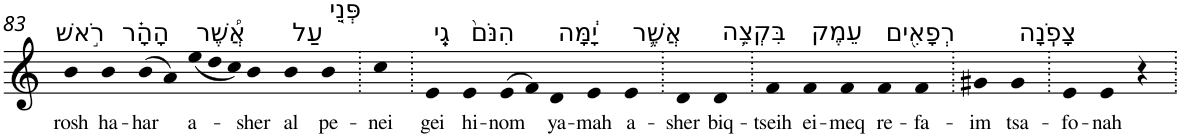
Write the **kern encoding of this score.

**kern	**text
*part1	*part1
*staff1	*staff1
*I"Piano	*
*I'Pno	*
!!LO:PB:g=z
*clefG2	*
*k[]	*
=83	=83
!LO:TX:a:t=רֹ֣אשׁ	!
!	!LO:LY:b
4b	rosh
!LO:TX:a:t=הָהָ֗ר	!
!	!LO:LY:b
4b	ha-
!	!LO:LY:b
(>8b	-har
8a)	.
*Xtuplet	*
!LO:TX:a:t=אֲ֠שֶׁר	!
!	!LO:LY:b
(<12ee	a-
12dd	.
12cc)	.
!	!LO:LY:b
4b	-sher
!LO:TX:a:t=עַל	!
!	!LO:LY:b
4b	al
!LO:TX:a:t=פְּנֵ֤י	!
!	!LO:LY:b
4b	pe-
=84.	=84.
!	!LO:LY:b
4cc	-nei
=85.	=85.
!LO:TX:a:t=גֵֽי	!
!	!LO:LY:b
4e	gei
!LO:TX:a:t=הִנֹּם֙	!
!	!LO:LY:b
4e	hi-
!	!LO:LY:b
(>8e	-nom
8f)	.
!LO:TX:a:t=יָ֔מָּה	!
!	!LO:LY:b
4d	ya-
!	!LO:LY:b
4e	-mah
!LO:TX:a:t=אֲשֶׁ֛ר	!
!	!LO:LY:b
4e	a-
=86.	=86.
!	!LO:LY:b
4d	-sher
!LO:TX:a:t=בִּקְצֵ֥ה	!
!	!LO:LY:b
4d	biq-
=87.	=87.
!	!LO:LY:b
4f	-tseih
!LO:TX:a:t=עֵמֶק	!
!	!LO:LY:b
4f	ei-
!	!LO:LY:b
4f	-meq
!LO:TX:a:t=רְפָאִ֖ים	!
!	!LO:LY:b
4f	re-
!	!LO:LY:b
4f	-fa-
=88.	=88.
!	!LO:LY:b
4g#X	-im
!LO:TX:a:t=צָפֹֽנָה	!
!	!LO:LY:b
4g#	tsa-
=89.	=89.
!	!LO:LY:b
4e	-fo-
!	!LO:LY:b
4e	-nah
4r	.
=.	=.
*-	*-
